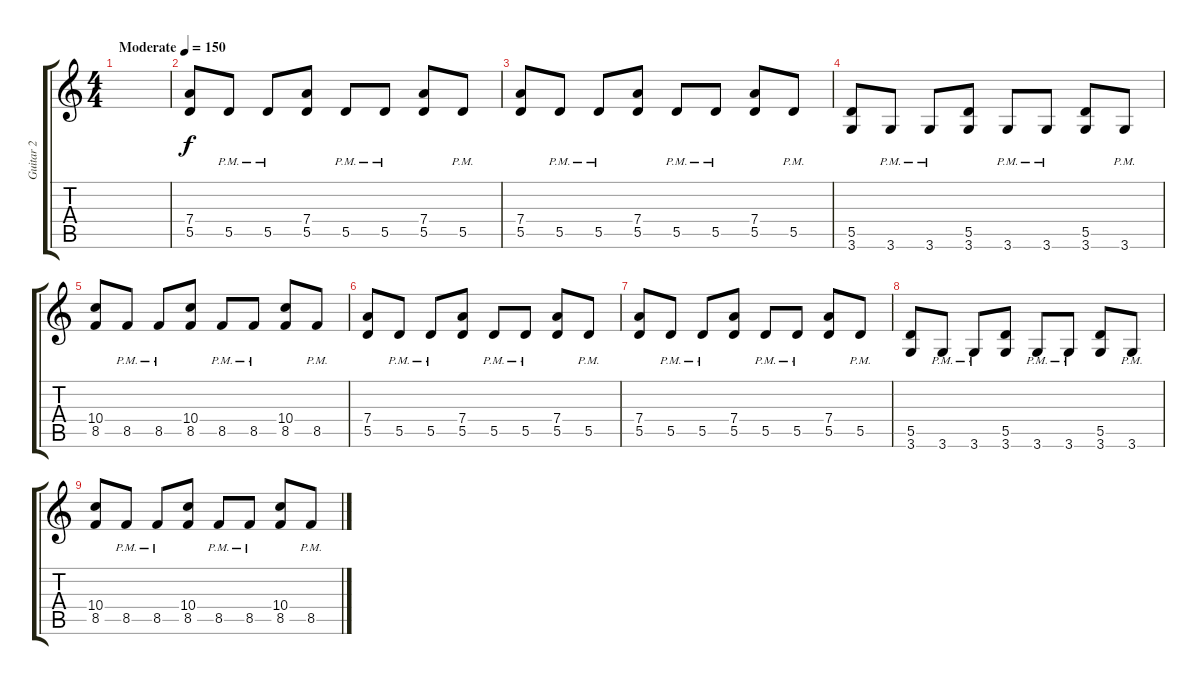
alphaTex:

\track ("Guitar 2" "Guitar 2") {instrument distortionguitar}
\staff {score tabs}
\tuning (E4 B3 G3 D3 A2 E2) {hide}
\ts (4 4)
\tempo (150 "Moderate")
\clef g2
\ks c
|
(7.4 5.5).8 5.5{pm}.8 5.5{pm}.8 (7.4 5.5).8 5.5{pm}.8 5.5{pm}.8 (7.4 5.5).8 5.5{pm}.8 |
(7.4 5.5).8 5.5{pm}.8 5.5{pm}.8 (7.4 5.5).8 5.5{pm}.8 5.5{pm}.8 (7.4 5.5).8 5.5{pm}.8 |
(5.5 3.6).8 3.6{pm}.8 3.6{pm}.8 (5.5 3.6).8 3.6{pm}.8 3.6{pm}.8 (5.5 3.6).8 3.6{pm}.8 |
(10.4 8.5).8 8.5{pm}.8 8.5{pm}.8 (10.4 8.5).8 8.5{pm}.8 8.5{pm}.8 (10.4 8.5).8 8.5{pm}.8 |
(7.4 5.5).8 5.5{pm}.8 5.5{pm}.8 (7.4 5.5).8 5.5{pm}.8 5.5{pm}.8 (7.4 5.5).8 5.5{pm}.8 |
(7.4 5.5).8 5.5{pm}.8 5.5{pm}.8 (7.4 5.5).8 5.5{pm}.8 5.5{pm}.8 (7.4 5.5).8 5.5{pm}.8 |
(5.5 3.6).8 3.6{pm}.8 3.6{pm}.8 (5.5 3.6).8 3.6{pm}.8 3.6{pm}.8 (5.5 3.6).8 3.6{pm}.8 |
(10.4 8.5).8 8.5{pm}.8 8.5{pm}.8 (10.4 8.5).8 8.5{pm}.8 8.5{pm}.8 (10.4 8.5).8 8.5{pm}.8
